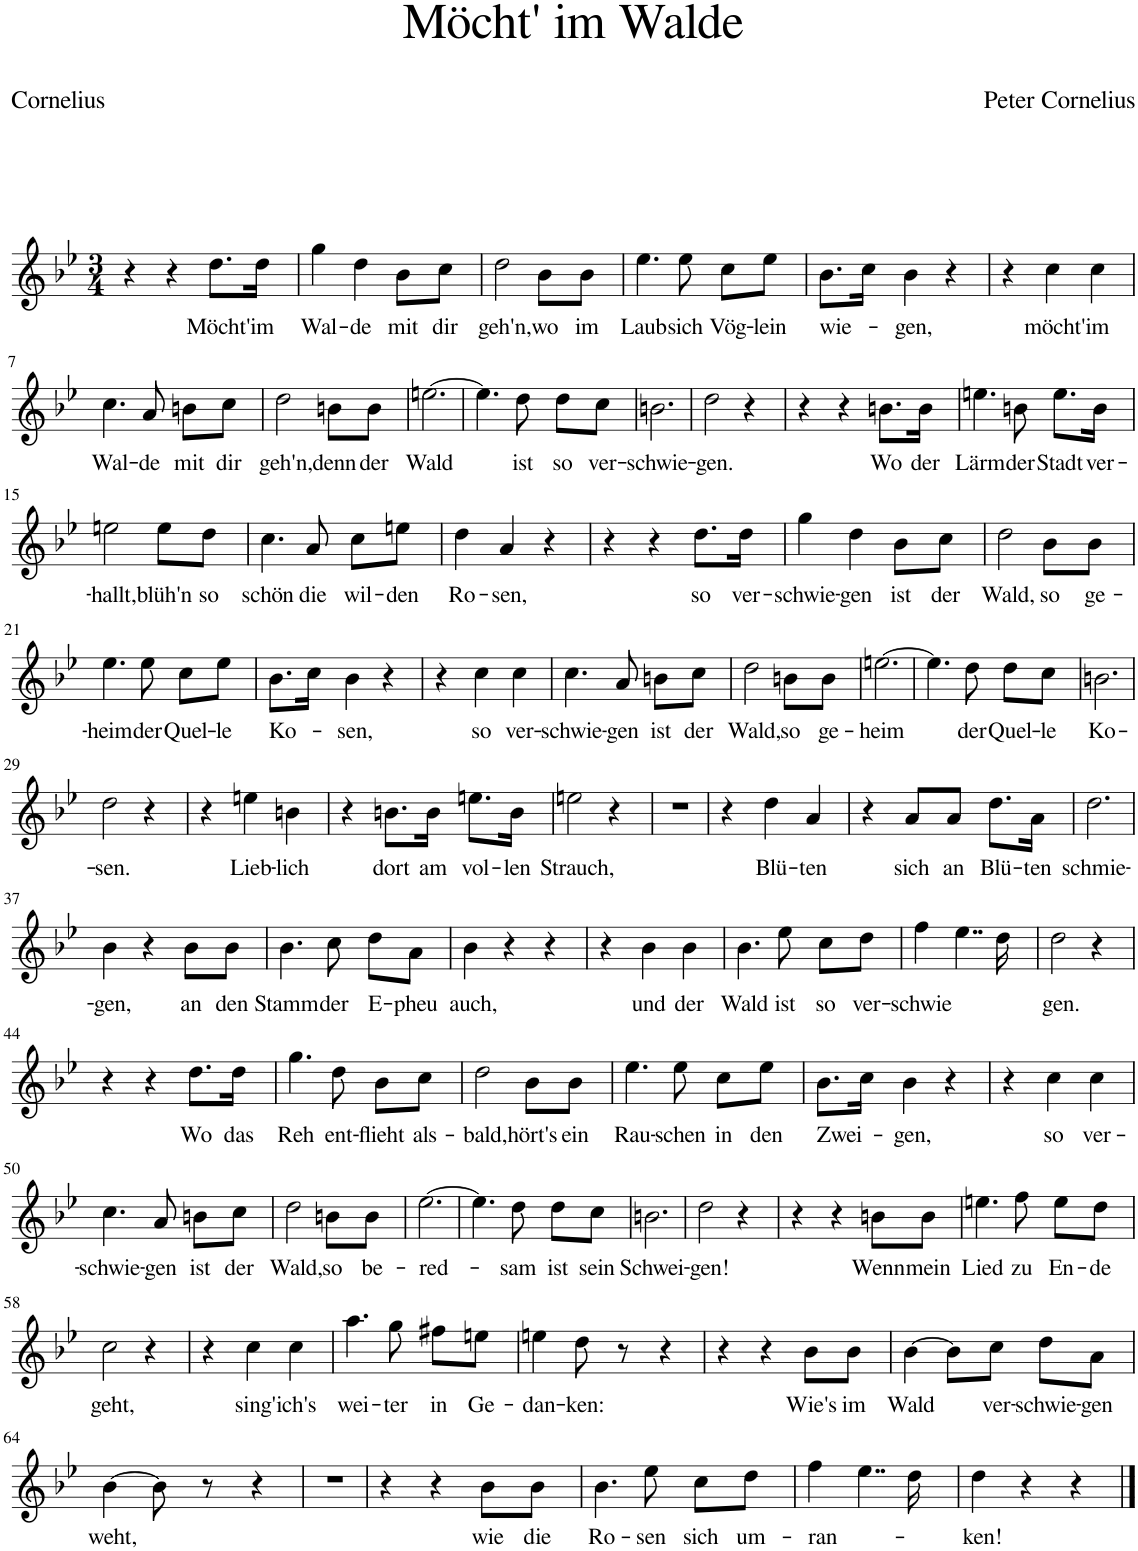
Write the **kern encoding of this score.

**kern	**text
*part1	*part1
*staff1	*staff1
*I"Piano	*
*I'Pno	*
*clefG2	*
*k[b-e-]	*
*M3/4	*
=1	=1
4r	.
4r	.
!	!LO:LY:b
8.dd\L	Möcht'
!	!LO:LY:b
16dd\Jk	im
=2	=2
!	!LO:LY:b
4gg\	Wal-
!	!LO:LY:b
4dd\	-de
!	!LO:LY:b
8b-\L	mit
!	!LO:LY:b
8cc\J	dir
=3	=3
!	!LO:LY:b
2dd\	geh'n,
!	!LO:LY:b
8b-\L	wo
!	!LO:LY:b
8b-\J	im
=4	=4
!	!LO:LY:b
4.ee-\	Laub
!	!LO:LY:b
8ee-\	sich
!	!LO:LY:b
8cc\L	Vög-
!	!LO:LY:b
8ee-\J	-lein
=5	=5
!	!LO:LY:b
8.b-\L	wie-
16cc\Jk	.
!	!LO:LY:b
4b-\	-gen,
4r	.
=6	=6
4r	.
!	!LO:LY:b
4cc\	möcht'
!	!LO:LY:b
4cc\	im
!!LO:LB:g=z
=7	=7
!	!LO:LY:b
4.cc\	Wal-
!	!LO:LY:b
8a/	-de
!	!LO:LY:b
8bn\L	mit
!	!LO:LY:b
8cc\J	dir
=8	=8
!	!LO:LY:b
2dd\	geh'n,
!	!LO:LY:b
8bn\L	denn
!	!LO:LY:b
8b\J	der
=9	=9
!	!LO:LY:b
[2.een\	Wald
=10	=10
4.ee\]	.
!	!LO:LY:b
8dd\	ist
!	!LO:LY:b
8dd\L	so
!	!LO:LY:b
8cc\J	ver-
=11	=11
!	!LO:LY:b
2.bn\	-schwie-
=12	=12
!	!LO:LY:b
2dd\	-gen.
4r	.
=13	=13
4r	.
4r	.
!	!LO:LY:b
8.bn\L	Wo
!	!LO:LY:b
16b\Jk	der
=14	=14
!	!LO:LY:b
4.een\	Lärm
!	!LO:LY:b
8bn\	der
!	!LO:LY:b
8.ee\L	Stadt
!	!LO:LY:b
16b\Jk	ver-
!!LO:LB:g=z
=15	=15
!	!LO:LY:b
2een\	hallt,
!	!LO:LY:b
8ee\L	blüh'n
!	!LO:LY:b
8dd\J	so
=16	=16
!	!LO:LY:b
4.cc\	schön
!	!LO:LY:b
8a/	die
!	!LO:LY:b
8cc\L	wil-
!	!LO:LY:b
8een\J	-den
=17	=17
!	!LO:LY:b
4dd\	Ro-
!	!LO:LY:b
4a/	-sen,
4r	.
=18	=18
4r	.
4r	.
!	!LO:LY:b
8.dd\L	so
!	!LO:LY:b
16dd\Jk	ver-
=19	=19
!	!LO:LY:b
4gg\	schwie-
!	!LO:LY:b
4dd\	-gen
!	!LO:LY:b
8b-\L	ist
!	!LO:LY:b
8cc\J	der
=20	=20
!	!LO:LY:b
2dd\	Wald,
!	!LO:LY:b
8b-\L	so
!	!LO:LY:b
8b-\J	ge-
!!LO:LB:g=z
=21	=21
!	!LO:LY:b
4.ee-\	-heim
!	!LO:LY:b
8ee-\	der
!	!LO:LY:b
8cc\L	Quel-
!	!LO:LY:b
8ee-\J	-le
=22	=22
!	!LO:LY:b
8.b-\L	Ko-
16cc\Jk	.
!	!LO:LY:b
4b-\	-sen,
4r	.
=23	=23
4r	.
!	!LO:LY:b
4cc\	so
!	!LO:LY:b
4cc\	ver-
=24	=24
!	!LO:LY:b
4.cc\	-schwie-
!	!LO:LY:b
8a/	-gen
!	!LO:LY:b
8bn\L	ist
!	!LO:LY:b
8cc\J	der
=25	=25
!	!LO:LY:b
2dd\	Wald,
!	!LO:LY:b
8bn\L	so
!	!LO:LY:b
8b\J	ge-
=26	=26
!	!LO:LY:b
[2.een\	-heim
=27	=27
4.ee\]	.
!	!LO:LY:b
8dd\	der
!	!LO:LY:b
8dd\L	Quel-
!	!LO:LY:b
8cc\J	-le
=28	=28
!	!LO:LY:b
2.bn\	Ko-
!!LO:LB:g=z
=29	=29
!	!LO:LY:b
2dd\	-sen.
4r	.
=30	=30
4r	.
!	!LO:LY:b
4een\	Lieb-
!	!LO:LY:b
4bn\	-lich
=31	=31
4r	.
!	!LO:LY:b
8.bn\L	dort
!	!LO:LY:b
16b\Jk	am
!	!LO:LY:b
8.een\L	vol-
!	!LO:LY:b
16b\Jk	-len
=32	=32
!	!LO:LY:b
2een\	Strauch,
4r	.
=33	=33
2.r	.
=34	=34
4r	.
!	!LO:LY:b
4dd\	Blü-
!	!LO:LY:b
4a/	-ten
=35	=35
4r	.
!	!LO:LY:b
8a/L	sich
!	!LO:LY:b
8a/J	an
!	!LO:LY:b
8.dd\L	Blü-
!	!LO:LY:b
16a\Jk	-ten
=36	=36
!	!LO:LY:b
2.dd\	schmie-
!!LO:LB:g=z
=37	=37
!	!LO:LY:b
4b-\	-gen,
4r	.
!	!LO:LY:b
8b-\L	an
!	!LO:LY:b
8b-\J	den
=38	=38
!	!LO:LY:b
4.b-\	Stamm
!	!LO:LY:b
8cc\	der
!	!LO:LY:b
8dd\L	E-
!	!LO:LY:b
8a\J	-pheu
=39	=39
!	!LO:LY:b
4b-\	auch,
4r	.
4r	.
=40	=40
4r	.
!	!LO:LY:b
4b-\	und
!	!LO:LY:b
4b-\	der
=41	=41
!	!LO:LY:b
4.b-\	Wald
!	!LO:LY:b
8ee-\	ist
!	!LO:LY:b
8cc\L	so
!	!LO:LY:b
8dd\J	ver-
=42	=42
!	!LO:LY:b
4ff\	-schwie
4..ee-\	.
16dd\	.
=43	=43
!	!LO:LY:b
2dd\	-gen.
4r	.
!!LO:LB:g=z
=44	=44
4r	.
4r	.
!	!LO:LY:b
8.dd\L	Wo
!	!LO:LY:b
16dd\Jk	das
=45	=45
!	!LO:LY:b
4.gg\	Reh
!	!LO:LY:b
8dd\	ent-
!	!LO:LY:b
8b-\L	-flieht
!	!LO:LY:b
8cc\J	als-
=46	=46
!	!LO:LY:b
2dd\	-bald,
!	!LO:LY:b
8b-\L	hört's
!	!LO:LY:b
8b-\J	ein
=47	=47
!	!LO:LY:b
4.ee-\	Rau-
!	!LO:LY:b
8ee-\	-schen
!	!LO:LY:b
8cc\L	in
!	!LO:LY:b
8ee-\J	den
=48	=48
!	!LO:LY:b
8.b-\L	Zwei-
16cc\Jk	.
!	!LO:LY:b
4b-\	-gen,
4r	.
=49	=49
4r	.
!	!LO:LY:b
4cc\	so
!	!LO:LY:b
4cc\	ver-
!!LO:LB:g=z
=50	=50
!	!LO:LY:b
4.cc\	-schwie-
!	!LO:LY:b
8a/	-gen
!	!LO:LY:b
8bn\L	ist
!	!LO:LY:b
8cc\J	der
=51	=51
!	!LO:LY:b
2dd\	Wald,
!	!LO:LY:b
8bn\L	so
!	!LO:LY:b
8b\J	be-
=52	=52
!	!LO:LY:b
[2.ee-\	-red-
=53	=53
4.ee-\]	.
!	!LO:LY:b
8dd\	-sam
!	!LO:LY:b
8dd\L	ist
!	!LO:LY:b
8cc\J	sein
=54	=54
!	!LO:LY:b
2.bn\	Schwei-
=55	=55
!	!LO:LY:b
2dd\	-gen!
4r	.
=56	=56
4r	.
4r	.
!	!LO:LY:b
8bn\L	Wenn
!	!LO:LY:b
8b\J	mein
=57	=57
!	!LO:LY:b
4.een\	Lied
!	!LO:LY:b
8ff\	zu
!	!LO:LY:b
8ee\L	En-
!	!LO:LY:b
8dd\J	-de
!!LO:LB:g=z
=58	=58
!	!LO:LY:b
2cc\	geht,
4r	.
=59	=59
4r	.
!	!LO:LY:b
4cc\	sing'
!	!LO:LY:b
4cc\	ich's
=60	=60
!	!LO:LY:b
4.aa\	wei-
!	!LO:LY:b
8gg\	-ter
!	!LO:LY:b
8ff#X\L	in
!	!LO:LY:b
8een\J	Ge-
=61	=61
!	!LO:LY:b
4een\	-dan-
!	!LO:LY:b
8dd\	-ken:
8r	.
4r	.
=62	=62
4r	.
4r	.
!	!LO:LY:b
8b-\L	Wie's
!	!LO:LY:b
8b-\J	im
=63	=63
!	!LO:LY:b
[4b-\	Wald
8b-\L]	.
!	!LO:LY:b
8cc\J	ver-
!	!LO:LY:b
8dd\L	-schwie-
!	!LO:LY:b
8a\J	-gen
!!LO:LB:g=z
=64	=64
!	!LO:LY:b
[4b-\	weht,
8b-\]	.
8r	.
4r	.
=65	=65
2.r	.
=66	=66
4r	.
4r	.
!	!LO:LY:b
8b-\L	wie
!	!LO:LY:b
8b-\J	die
=67	=67
!	!LO:LY:b
4.b-\	Ro-
!	!LO:LY:b
8ee-\	-sen
!	!LO:LY:b
8cc\L	sich
!	!LO:LY:b
8dd\J	um-
=68	=68
!	!LO:LY:b
4ff\	-ran-
4..ee-\	.
16dd\	.
=69	=69
!	!LO:LY:b
4dd\	-ken!
4r	.
4r	.
==	==
*-	*-
